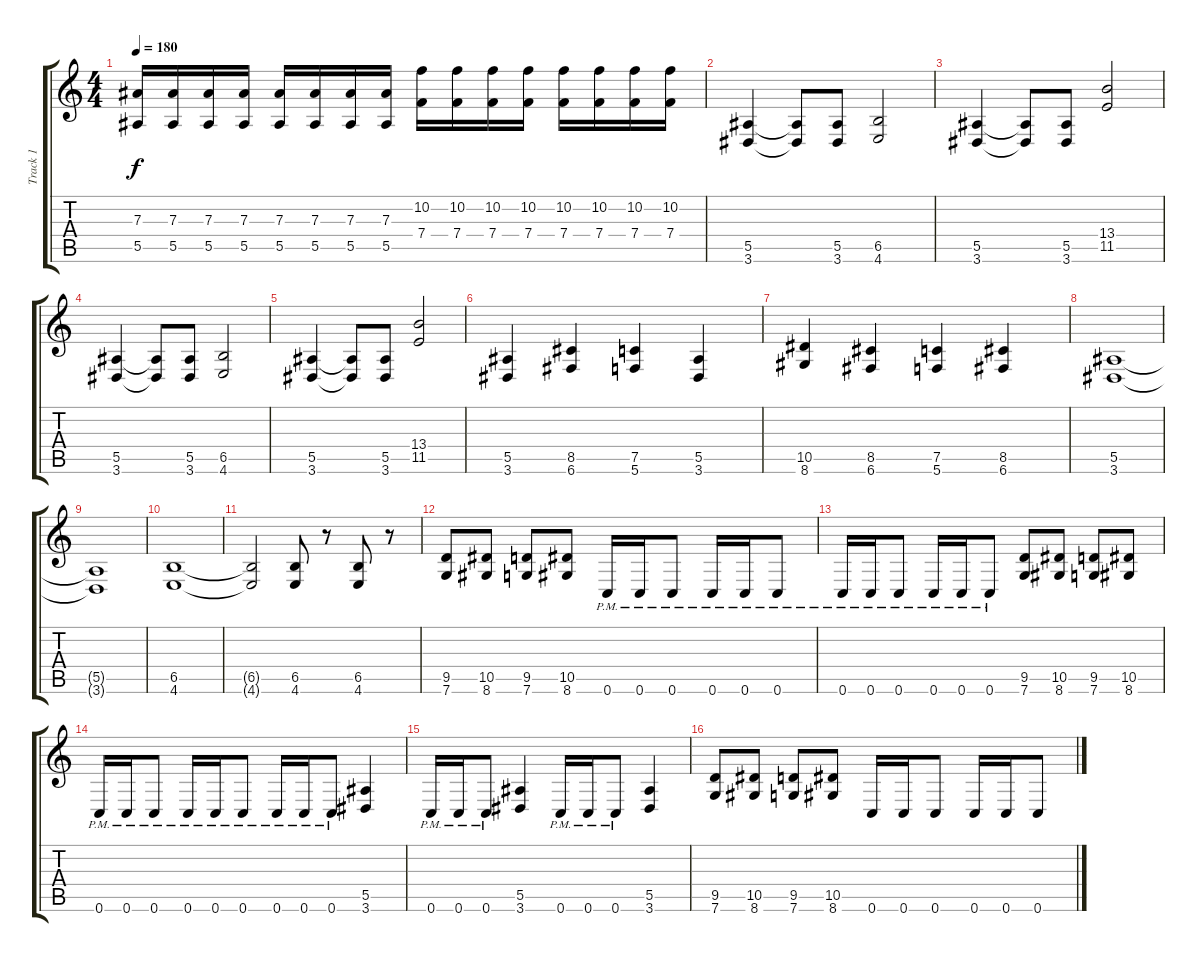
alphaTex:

\track ("Track 1" "Track 1") {instrument distortionguitar}
\staff {score tabs}
\tuning (C4 G3 Eb3 Bb2 F2 C2) {hide}
\ts (4 4)
\tempo 180
\clef g2
\ks c
(7.3 5.5).16{dy f} (7.3 5.5).16 (7.3 5.5).16 (7.3 5.5).16 (7.3 5.5).16 (7.3 5.5).16 (7.3 5.5).16 (7.3 5.5).16 (10.2 7.4).16 (10.2 7.4).16 (10.2 7.4).16 (10.2 7.4).16 (10.2 7.4).16 (10.2 7.4).16 (10.2 7.4).16 (10.2 7.4).16 |
(5.5 3.6).4 (5.5{t} 3.6{t}).8 (5.5 3.6).8 (6.5 4.6).2 |
(5.5 3.6).4 (5.5{t} 3.6{t}).8 (5.5 3.6).8 (13.4 11.5).2 |
(5.5 3.6).4 (5.5{t} 3.6{t}).8 (5.5 3.6).8 (6.5 4.6).2 |
(5.5 3.6).4 (5.5{t} 3.6{t}).8 (5.5 3.6).8 (13.4 11.5).2 |
(5.5 3.6).4 (8.5 6.6).4 (7.5 5.6).4 (5.5 3.6).4 |
(10.5 8.6).4 (8.5 6.6).4 (7.5 5.6).4 (8.5 6.6).4 |
(5.5 3.6).1 |
(5.5{t} 3.6{t}).1 |
(6.5 4.6).1 |
(6.5{t} 4.6{t}).2 (6.5 4.6).8 r.8 (6.5 4.6).8 r.8 |
(9.5 7.6).8 (10.5 8.6).8 (9.5 7.6).8 (10.5 8.6).8 0.6{pm}.16 0.6{pm}.16 0.6{pm}.8 0.6{pm}.16 0.6{pm}.16 0.6{pm}.8 |
0.6{pm}.16 0.6{pm}.16 0.6{pm}.8 0.6{pm}.16 0.6{pm}.16 0.6{pm}.8 (9.5 7.6).8 (10.5 8.6).8 (9.5 7.6).8 (10.5 8.6).8 |
0.6{pm}.16 0.6{pm}.16 0.6{pm}.8 0.6{pm}.16 0.6{pm}.16 0.6{pm}.8 0.6{pm}.16 0.6{pm}.16 0.6{pm}.8 (5.5 3.6).4 |
0.6{pm}.16 0.6{pm}.16 0.6{pm}.8 (5.5 3.6).4 0.6{pm}.16 0.6{pm}.16 0.6{pm}.8 (5.5 3.6).4 |
(9.5 7.6).8 (10.5 8.6).8 (9.5 7.6).8 (10.5 8.6).8 0.6.16 0.6.16 0.6.8 0.6.16 0.6.16 0.6.8
